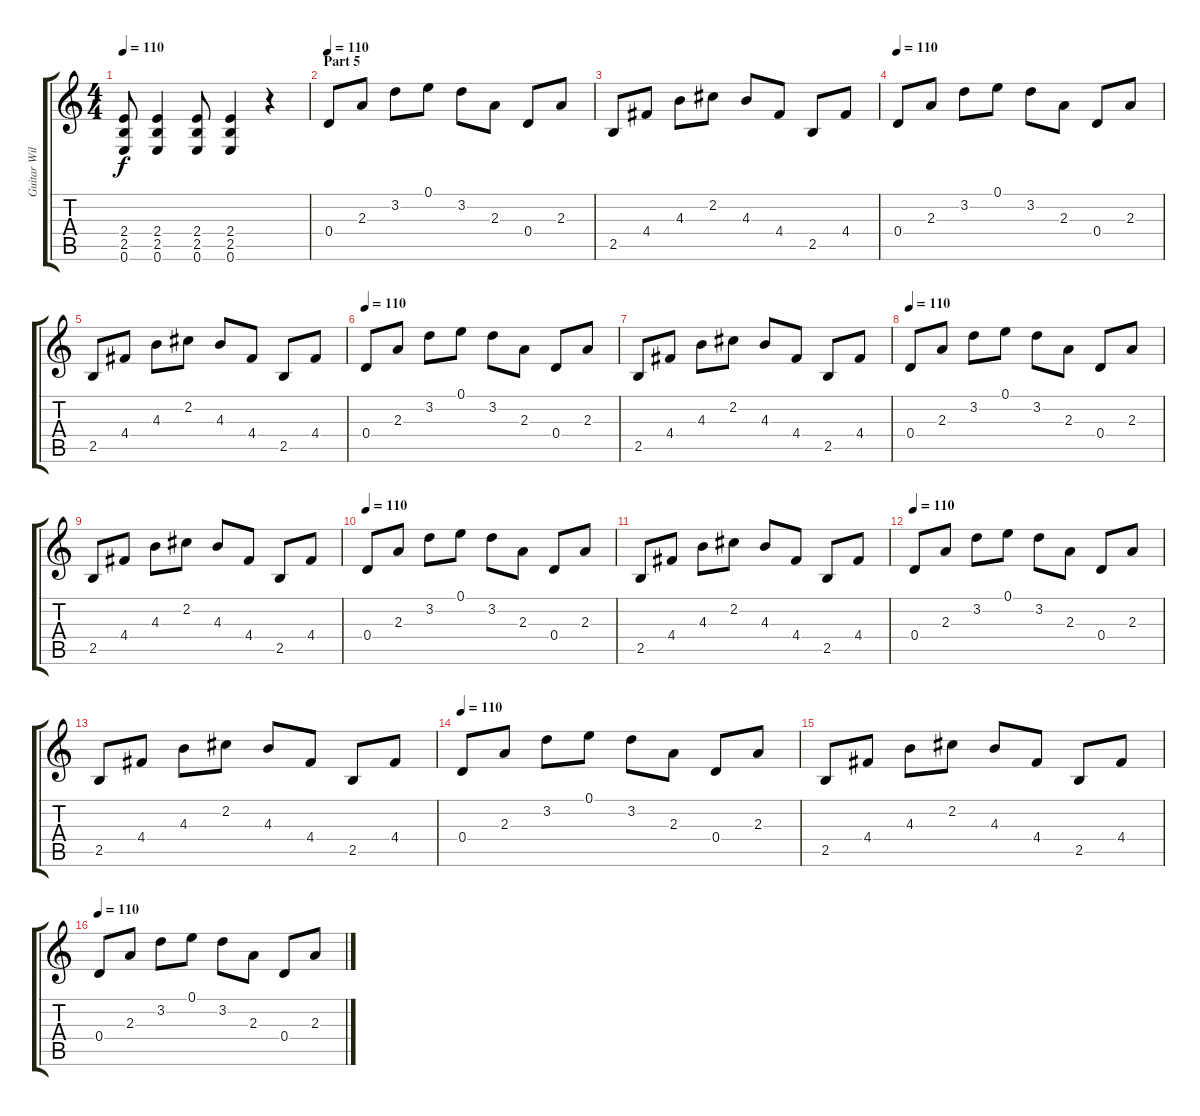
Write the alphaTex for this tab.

\track ("Guitar Willem" "Guitar Wil") {instrument distortionguitar}
\staff {score tabs}
\tuning (E4 B3 G3 D3 A2 E2) {hide}
\ts (4 4)
\tempo 110
\clef g2
\ks c
(2.4 2.5 0.6).8{dy f} (2.4 2.5 0.6).4 (2.4 2.5 0.6).8 (2.4 2.5 0.6).4 r.4 |
\section ("" "Part 5")
\tempo 110
0.4.8{instrument electricguitarclean} 2.3.8 3.2.8 0.1.8 3.2.8 2.3.8 0.4.8 2.3.8 |
2.5.8 4.4.8 4.3.8 2.2.8 4.3.8 4.4.8 2.5.8 4.4.8 |
\tempo 110
0.4.8{instrument electricguitarclean} 2.3.8 3.2.8 0.1.8 3.2.8 2.3.8 0.4.8 2.3.8 |
2.5.8 4.4.8 4.3.8 2.2.8 4.3.8 4.4.8 2.5.8 4.4.8 |
\tempo 110
0.4.8{instrument electricguitarclean} 2.3.8 3.2.8 0.1.8 3.2.8 2.3.8 0.4.8 2.3.8 |
2.5.8 4.4.8 4.3.8 2.2.8 4.3.8 4.4.8 2.5.8 4.4.8 |
\tempo 110
0.4.8{instrument electricguitarclean} 2.3.8 3.2.8 0.1.8 3.2.8 2.3.8 0.4.8 2.3.8 |
2.5.8 4.4.8 4.3.8 2.2.8 4.3.8 4.4.8 2.5.8 4.4.8 |
\tempo 110
0.4.8{instrument electricguitarclean} 2.3.8 3.2.8 0.1.8 3.2.8 2.3.8 0.4.8 2.3.8 |
2.5.8 4.4.8 4.3.8 2.2.8 4.3.8 4.4.8 2.5.8 4.4.8 |
\tempo 110
0.4.8{instrument electricguitarclean} 2.3.8 3.2.8 0.1.8 3.2.8 2.3.8 0.4.8 2.3.8 |
2.5.8 4.4.8 4.3.8 2.2.8 4.3.8 4.4.8 2.5.8 4.4.8 |
\tempo 110
0.4.8{instrument electricguitarclean} 2.3.8 3.2.8 0.1.8 3.2.8 2.3.8 0.4.8 2.3.8 |
2.5.8 4.4.8 4.3.8 2.2.8 4.3.8 4.4.8 2.5.8 4.4.8 |
\tempo 110
0.4.8{instrument electricguitarclean} 2.3.8 3.2.8 0.1.8 3.2.8 2.3.8 0.4.8 2.3.8
